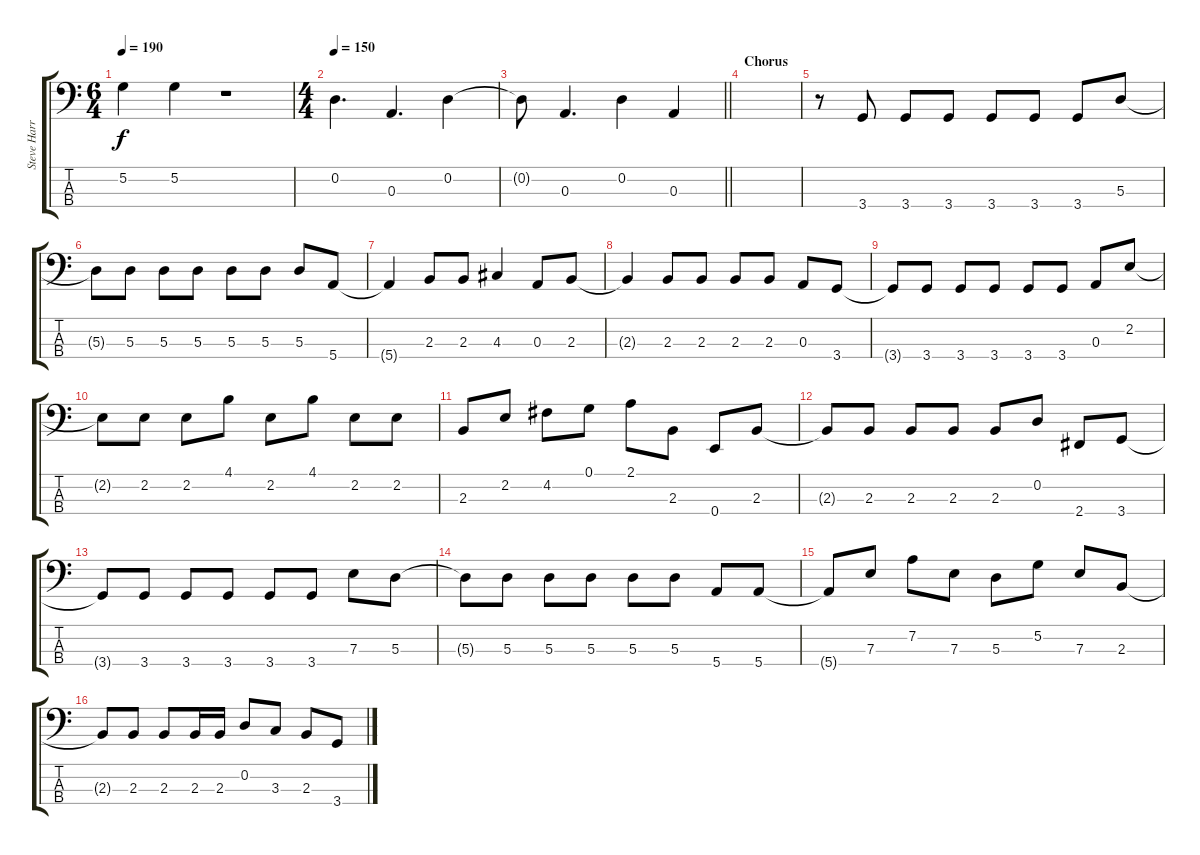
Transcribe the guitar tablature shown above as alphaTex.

\track ("Steve Harris" "Steve Harr") {instrument electricbasspick}
\staff {score tabs}
\tuning (G2 D2 A1 E1) {hide}
\ts (6 4)
\tempo 190
\clef f4
\ks c
5.2.4{dy f} 5.2.4 r.1 |
\ts (4 4)
\tempo 150
0.2.4{d} 0.3.4{d} 0.2.4 |
\barLineRight lightlight
0.2{t}.8 0.3.4{d} 0.2.4 0.3.4 |
\section ("" "Chorus")
|
r.8 3.4.8 3.4.8 3.4.8 3.4.8 3.4.8 3.4.8 5.3.8 |
5.3{t}.8 5.3.8 5.3.8 5.3.8 5.3.8 5.3.8 5.3.8 5.4.8 |
5.4{t}.4 2.3.8 2.3.8 4.3.4 0.3.8 2.3.8 |
2.3{t}.4 2.3.8 2.3.8 2.3.8 2.3.8 0.3.8 3.4.8 |
3.4{t}.8 3.4.8 3.4.8 3.4.8 3.4.8 3.4.8 0.3.8 2.2.8 |
2.2{t}.8 2.2.8 2.2.8 4.1.8 2.2.8 4.1.8 2.2.8 2.2.8 |
2.3.8 2.2.8 4.2.8 0.1.8 2.1.8 2.3.8 0.4.8 2.3.8 |
2.3{t}.8 2.3.8 2.3.8 2.3.8 2.3.8 0.2.8 2.4.8 3.4.8 |
3.4{t}.8 3.4.8 3.4.8 3.4.8 3.4.8 3.4.8 7.3.8 5.3.8 |
5.3{t}.8 5.3.8 5.3.8 5.3.8 5.3.8 5.3.8 5.4.8 5.4.8 |
5.4{t}.8 7.3.8 7.2.8 7.3.8 5.3.8 5.2.8 7.3.8 2.3.8 |
2.3{t}.8 2.3.8 2.3.8 2.3.16 2.3.16 0.2.8 3.3.8 2.3.8 3.4.8
